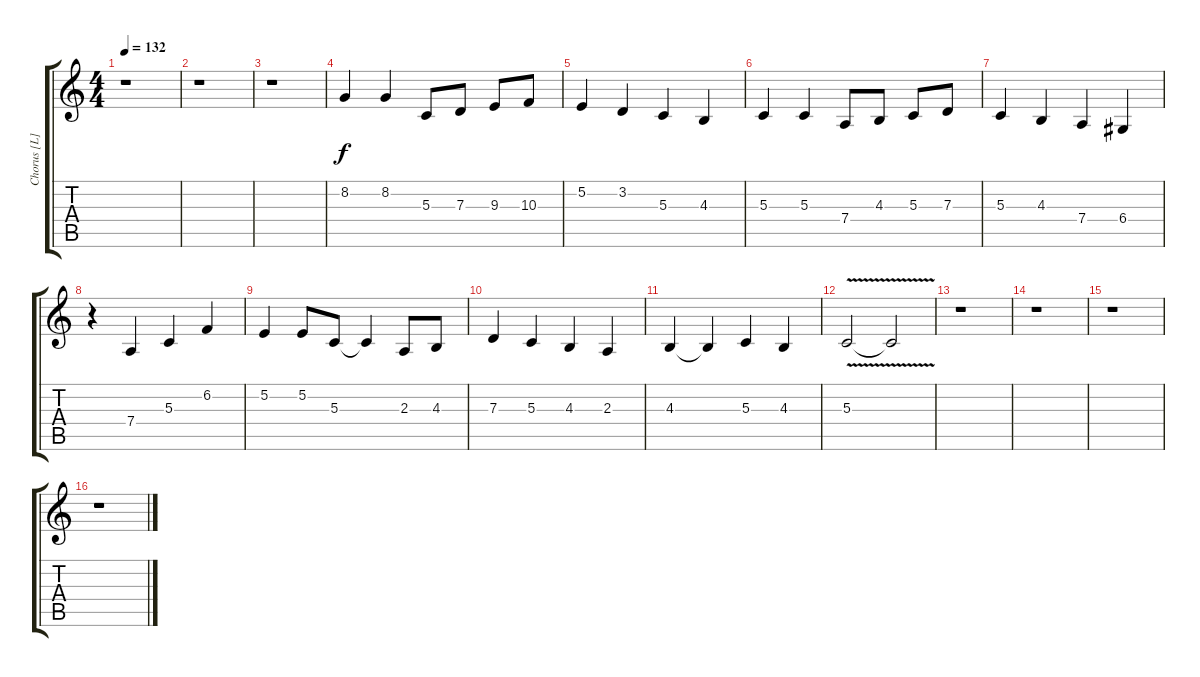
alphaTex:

\track ("Chorus [L]" "Chorus [L]") {instrument viola}
\staff {score tabs}
\tuning (E4 B3 G3 D3 A2 E2) {hide}
\ts (4 4)
\tempo 132
\clef g2
\ks c
r.1{txt "" dy f instrument viola} |
r.1 |
r.1 |
8.2.4 8.2.4 5.3.8 7.3.8 9.3.8 10.3.8 |
5.2.4 3.2.4 5.3.4 4.3.4 |
5.3.4 5.3.4 7.4.8 4.3.8 5.3.8 7.3.8 |
5.3.4 4.3.4 7.4.4 6.4.4 |
r.4 7.4.4 5.3.4 6.2.4 |
5.2.4 5.2.8 5.3.8 5.3{t}.4 2.3.8 4.3.8 |
7.3.4 5.3.4 4.3.4 2.3.4 |
4.3.4 4.3{t}.4 5.3.4 4.3.4 |
5.3{v}.2 5.3{t}.2 |
r.1 |
r.1 |
r.1 |
r.1
